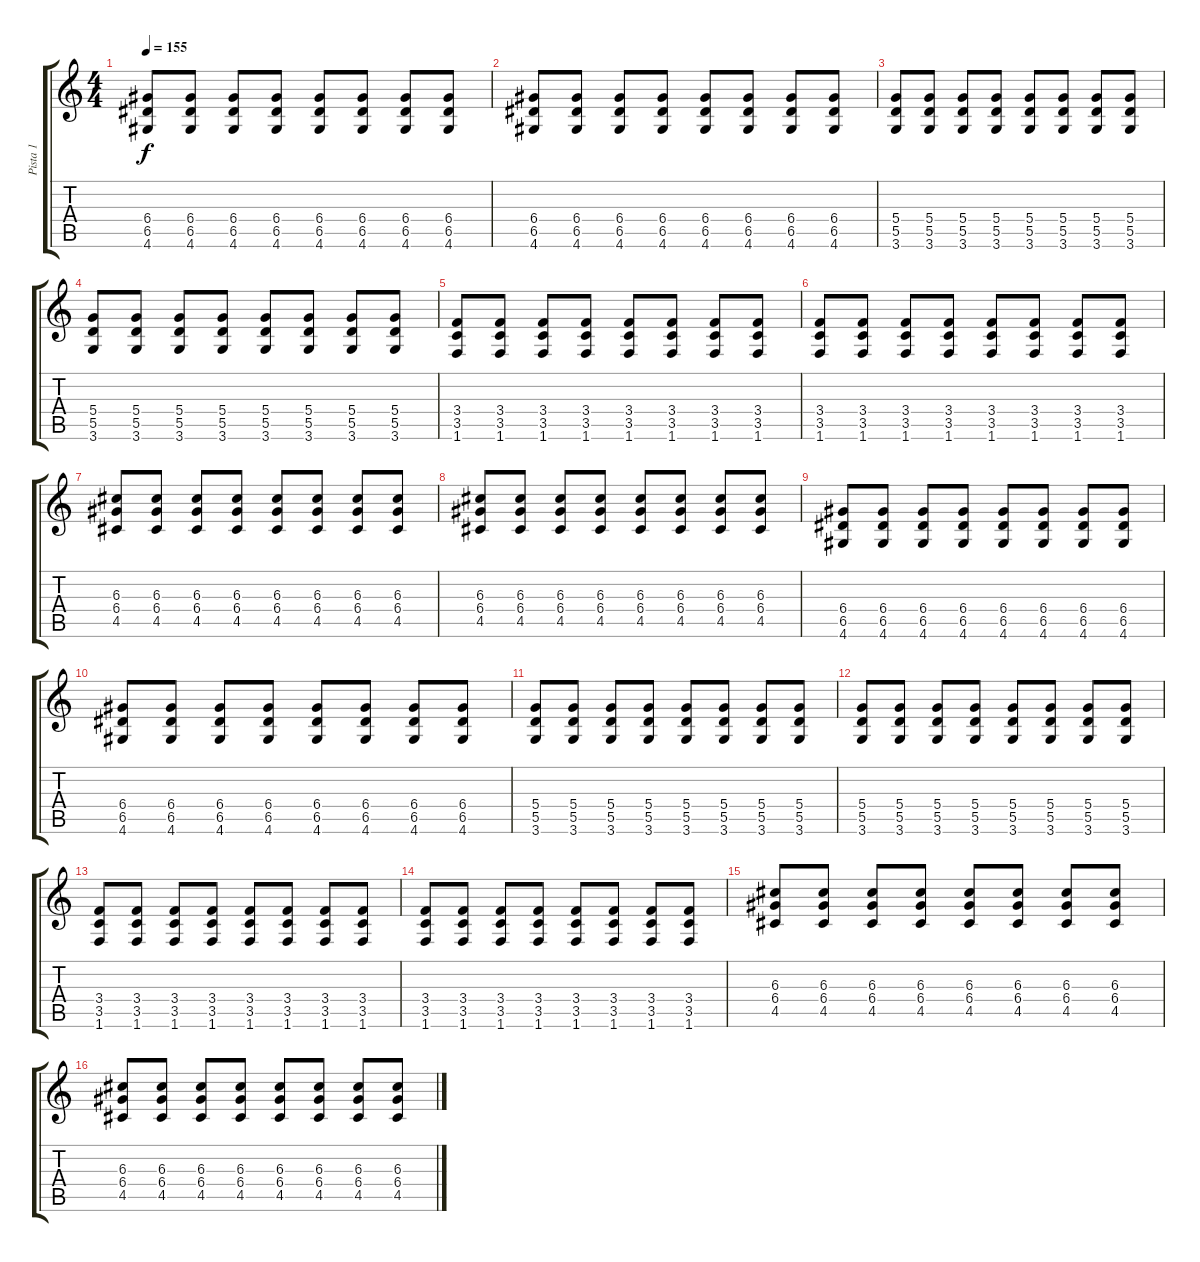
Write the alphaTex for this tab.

\track ("Pista 1" "Pista 1") {instrument overdrivenguitar}
\staff {score tabs}
\tuning (E4 B3 G3 D3 A2 E2) {hide}
\ts (4 4)
\tempo 155
\clef g2
\ks c
(6.4 6.5 4.6).8{dy f volume 11} (6.4 6.5 4.6).8 (6.4 6.5 4.6).8 (6.4 6.5 4.6).8 (6.4 6.5 4.6).8 (6.4 6.5 4.6).8 (6.4 6.5 4.6).8 (6.4 6.5 4.6).8 |
(6.4 6.5 4.6).8 (6.4 6.5 4.6).8 (6.4 6.5 4.6).8 (6.4 6.5 4.6).8 (6.4 6.5 4.6).8 (6.4 6.5 4.6).8 (6.4 6.5 4.6).8 (6.4 6.5 4.6).8 |
(5.4 5.5 3.6).8 (5.4 5.5 3.6).8 (5.4 5.5 3.6).8 (5.4 5.5 3.6).8 (5.4 5.5 3.6).8 (5.4 5.5 3.6).8 (5.4 5.5 3.6).8 (5.4 5.5 3.6).8 |
(5.4 5.5 3.6).8 (5.4 5.5 3.6).8 (5.4 5.5 3.6).8 (5.4 5.5 3.6).8 (5.4 5.5 3.6).8 (5.4 5.5 3.6).8 (5.4 5.5 3.6).8 (5.4 5.5 3.6).8 |
(3.4 3.5 1.6).8 (3.4 3.5 1.6).8 (3.4 3.5 1.6).8 (3.4 3.5 1.6).8 (3.4 3.5 1.6).8 (3.4 3.5 1.6).8 (3.4 3.5 1.6).8 (3.4 3.5 1.6).8 |
(3.4 3.5 1.6).8 (3.4 3.5 1.6).8 (3.4 3.5 1.6).8 (3.4 3.5 1.6).8 (3.4 3.5 1.6).8 (3.4 3.5 1.6).8 (3.4 3.5 1.6).8 (3.4 3.5 1.6).8 |
(6.3 6.4 4.5).8 (6.3 6.4 4.5).8 (6.3 6.4 4.5).8 (6.3 6.4 4.5).8 (6.3 6.4 4.5).8 (6.3 6.4 4.5).8 (6.3 6.4 4.5).8 (6.3 6.4 4.5).8 |
(6.3 6.4 4.5).8 (6.3 6.4 4.5).8 (6.3 6.4 4.5).8 (6.3 6.4 4.5).8 (6.3 6.4 4.5).8 (6.3 6.4 4.5).8 (6.3 6.4 4.5).8 (6.3 6.4 4.5).8 |
(6.4 6.5 4.6).8{volume 11} (6.4 6.5 4.6).8 (6.4 6.5 4.6).8 (6.4 6.5 4.6).8 (6.4 6.5 4.6).8 (6.4 6.5 4.6).8 (6.4 6.5 4.6).8 (6.4 6.5 4.6).8 |
(6.4 6.5 4.6).8 (6.4 6.5 4.6).8 (6.4 6.5 4.6).8 (6.4 6.5 4.6).8 (6.4 6.5 4.6).8 (6.4 6.5 4.6).8 (6.4 6.5 4.6).8 (6.4 6.5 4.6).8 |
(5.4 5.5 3.6).8 (5.4 5.5 3.6).8 (5.4 5.5 3.6).8 (5.4 5.5 3.6).8 (5.4 5.5 3.6).8 (5.4 5.5 3.6).8 (5.4 5.5 3.6).8 (5.4 5.5 3.6).8 |
(5.4 5.5 3.6).8 (5.4 5.5 3.6).8 (5.4 5.5 3.6).8 (5.4 5.5 3.6).8 (5.4 5.5 3.6).8 (5.4 5.5 3.6).8 (5.4 5.5 3.6).8 (5.4 5.5 3.6).8 |
(3.4 3.5 1.6).8 (3.4 3.5 1.6).8 (3.4 3.5 1.6).8 (3.4 3.5 1.6).8 (3.4 3.5 1.6).8 (3.4 3.5 1.6).8 (3.4 3.5 1.6).8 (3.4 3.5 1.6).8 |
(3.4 3.5 1.6).8 (3.4 3.5 1.6).8 (3.4 3.5 1.6).8 (3.4 3.5 1.6).8 (3.4 3.5 1.6).8 (3.4 3.5 1.6).8 (3.4 3.5 1.6).8 (3.4 3.5 1.6).8 |
(6.3 6.4 4.5).8 (6.3 6.4 4.5).8 (6.3 6.4 4.5).8 (6.3 6.4 4.5).8 (6.3 6.4 4.5).8 (6.3 6.4 4.5).8 (6.3 6.4 4.5).8 (6.3 6.4 4.5).8 |
(6.3 6.4 4.5).8 (6.3 6.4 4.5).8 (6.3 6.4 4.5).8 (6.3 6.4 4.5).8 (6.3 6.4 4.5).8 (6.3 6.4 4.5).8 (6.3 6.4 4.5).8 (6.3 6.4 4.5).8
